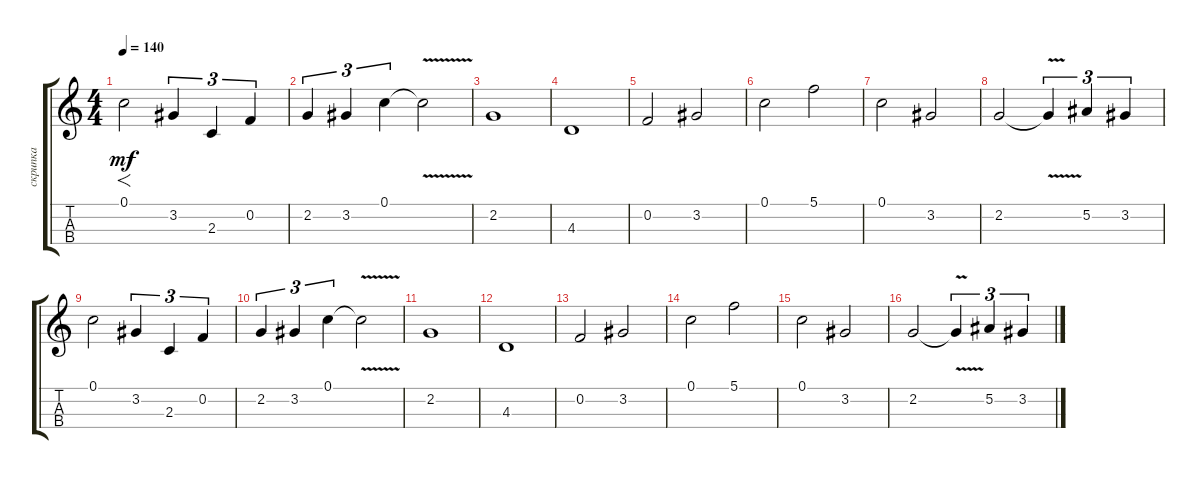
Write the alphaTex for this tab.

\track ("скрипка" "скрипка") {instrument violin}
\staff {score tabs}
\tuning (C5 F4 Bb3 Eb3) {hide}
\ts (4 4)
\tempo 140
\clef g2
\ks c
0.1.2{f dy mf} 3.2.4{tu (3 2)} 2.3.4{tu (3 2)} 0.2.4{tu (3 2)} |
2.2.4{tu (3 2)} 3.2.4{tu (3 2)} 0.1.4{tu (3 2)} 0.1{v t}.2 |
2.2.1 |
4.3.1 |
0.2.2 3.2.2 |
0.1.2 5.1.2 |
0.1.2 3.2.2 |
2.2.2 2.2{v t}.4{tu (3 2)} 5.2.4{tu (3 2)} 3.2.4{tu (3 2)} |
0.1.2 3.2.4{tu (3 2)} 2.3.4{tu (3 2)} 0.2.4{tu (3 2)} |
2.2.4{tu (3 2)} 3.2.4{tu (3 2)} 0.1.4{tu (3 2)} 0.1{v t}.2 |
2.2.1 |
4.3.1 |
0.2.2 3.2.2 |
0.1.2 5.1.2 |
0.1.2 3.2.2 |
2.2.2 2.2{v t}.4{tu (3 2)} 5.2.4{tu (3 2)} 3.2.4{tu (3 2)}
